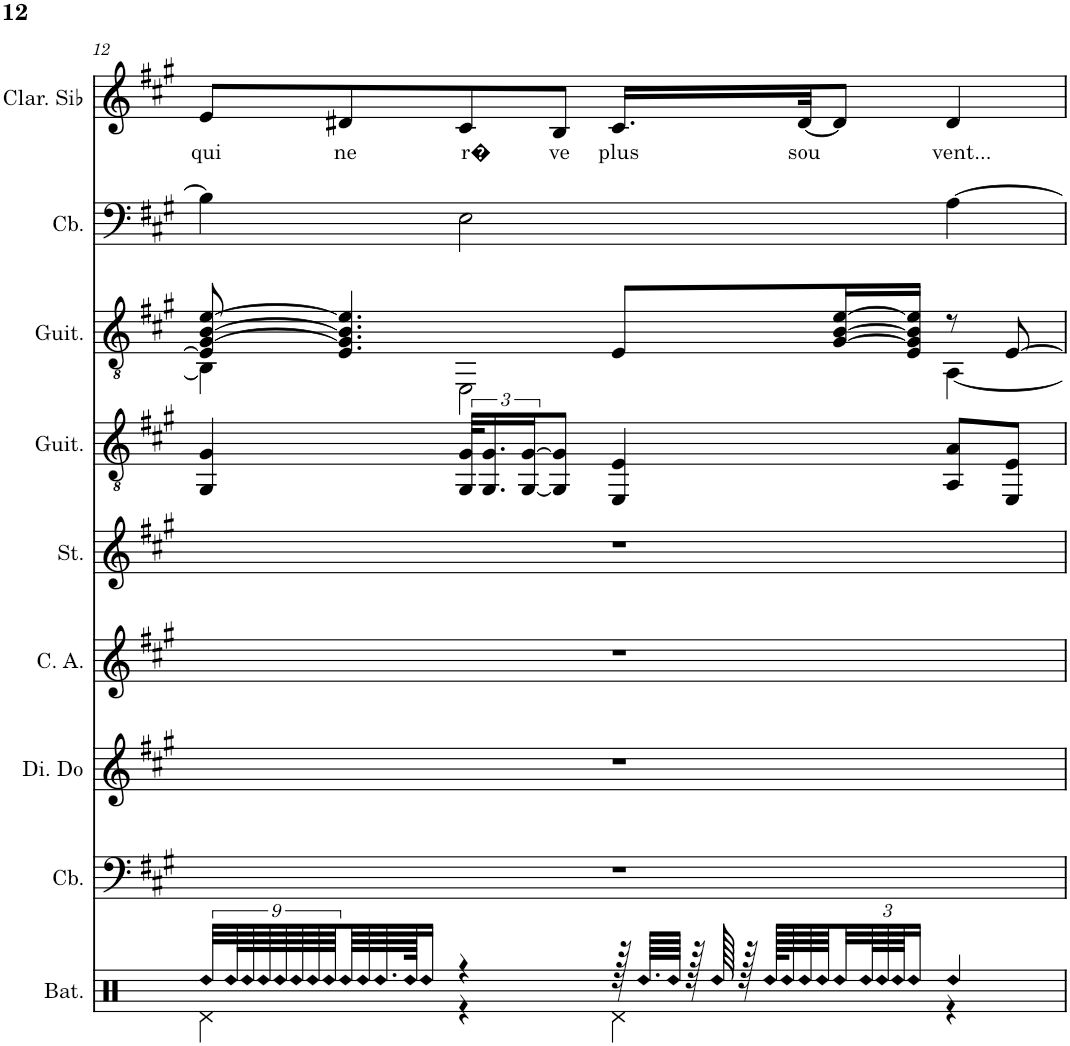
**kern	**kern	**kern	**kern	**kern	**kern	**kern	**kern	**kern	**text
*part9	*part8	*part7	*part6	*part5	*part4	*part3	*part2	*part1	*part1
*staff9	*staff8	*staff7	*staff6	*staff5	*staff4	*staff3	*staff2	*staff1	*staff1
*I"Batterie, Drums	*I"Contrebasse, Acoustic Bass	*I"Dizi en Do, Piccolo	*I"Cor anglais, English Horn	*I"Cordes, String Ensemble 2	*I"Guitare acoustique, Acoustic Guitar (steel)	*I"Guitare classique, Acoustic Guitar (nylon)	*I"Contrebasse, Acoustic Bass	*I"Clarinette en Sib	*
*I'Bat.	*I'Cb.	*I'Di. Do	*I'C. A.	*I'St.	*I'Guit.	*I'Guit.	*I'Cb.	*I'Clar. Sib	*
!!LO:PB:g=z
*clefX	*clefF4	*clefG2	*clefG2	*clefG2	*clefGv2	*clefGv2	*clefF4	*clefG2	*
*	*Trd7c12	*Trd-7c-12	*Trd4c7	*	*	*	*Trd7c12	*Trd1c2	*
*k[]	*k[f#c#g#]	*k[f#c#g#]	*k[f#c#g#]	*k[f#c#g#]	*k[f#c#g#]	*k[f#c#g#]	*k[f#c#g#]	*k[f#c#g#]	*
*M4/4	*M4/4	*M4/4	*M4/4	*M4/4	*M4/4	*M4/4	*M4/4	*M4/4	*
=12	=12	=12	=12	=12	=12	=12	=12	=12	=12
!LO:N:head=diamond	!	!	!	!	!	!	!	!	!LO:LY:b
*^	*	*	*	*	*	*^	*	*	*
36Rdd/LLL	4Rd\	1r	1r	1r	1r	4GG#/ 4G#/	8E/] [8G#/ [8B/ [8e/	4BB\]	4B\]	8e/L	qui
!LO:N:head=diamond	!	!	!	!	!	!	!	!	!	!	!
72Rdd/L	.	.	.	.	.	.	.	.	.	.	.
!LO:N:head=diamond	!	!	!	!	!	!	!	!	!	!	!
72Rdd/	.	.	.	.	.	.	.	.	.	.	.
!LO:N:head=diamond	!	!	!	!	!	!	!	!	!	!	!
72Rdd/	.	.	.	.	.	.	.	.	.	.	.
!LO:N:head=diamond	!	!	!	!	!	!	!	!	!	!	!
72Rdd/	.	.	.	.	.	.	.	.	.	.	.
!LO:N:head=diamond	!	!	!	!	!	!	!	!	!	!	!
72Rdd/	.	.	.	.	.	.	.	.	.	.	.
!LO:N:head=diamond	!	!	!	!	!	!	!	!	!	!	!
72Rdd/	.	.	.	.	.	.	.	.	.	.	.
!LO:N:head=diamond	!	!	!	!	!	!	!	!	!	!	!
72Rdd/	.	.	.	.	.	.	.	.	.	.	.
!LO:N:head=diamond	!	!	!	!	!	!	!	!	!	!	!LO:LY:b
64Rdd/	.	.	.	.	.	.	4.E/ 4.G#/] 4.B/] 4.e/]	.	.	8d#X/	ne
!LO:N:head=diamond	!	!	!	!	!	!	!	!	!	!	!
64Rdd/	.	.	.	.	.	.	.	.	.	.	.
!LO:N:head=diamond	!	!	!	!	!	!	!	!	!	!	!
64.Rdd/	.	.	.	.	.	.	.	.	.	.	.
!LO:N:head=diamond	!	!	!	!	!	!	!	!	!	!	!
128Rdd/JJK	.	.	.	.	.	.	.	.	.	.	.
!LO:N:head=diamond	!	!	!	!	!	!	!	!	!	!	!
16Rdd/JJ	.	.	.	.	.	.	.	.	.	.	.
!	!	!	!	!	!	!	!	!	!	!	!LO:LY:b
4r	4r	.	.	.	.	48GG#/ 48G#/KLL	.	2EE\	2E\	8c#/	r�
.	.	.	.	.	.	24.GG#/ 24.G#/	.	.	.	.	.
.	.	.	.	.	.	[24GG#/ [24G#/J	.	.	.	.	.
!	!	!	!	!	!	!	!	!	!	!	!LO:LY:b
.	.	.	.	.	.	8GG#/] 8G#/]J	.	.	.	8B/J	ve
!	!	!	!	!	!	!	!	!	!	!	!LO:LY:b
128r	4Rd\	.	.	.	.	4EE/ 4E/	8E/L	.	.	16.c#/LL	plus
!LO:N:head=diamond	!	!	!	!	!	!	!	!	!	!	!
64.Rdd/LLLL	.	.	.	.	.	.	.	.	.	.	.
!LO:N:head=diamond	!	!	!	!	!	!	!	!	!	!	!
64Rdd/JJJJ	.	.	.	.	.	.	.	.	.	.	.
128r	.	.	.	.	.	.	.	.	.	.	.
!LO:N:head=diamond	!	!	!	!	!	!	!	!	!	!	!
128Rdd/	.	.	.	.	.	.	.	.	.	.	.
128r	.	.	.	.	.	.	.	.	.	.	.
!LO:N:head=diamond	!	!	!	!	!	!	!	!	!	!	!
128Rdd/KLLLL	.	.	.	.	.	.	.	.	.	.	.
!LO:N:head=diamond	!	!	!	!	!	!	!	!	!	!	!
64Rdd/	.	.	.	.	.	.	.	.	.	.	.
!LO:N:head=diamond	!	!	!	!	!	!	!	!	!	!	!LO:LY:b
64Rdd/	.	.	.	.	.	.	.	.	.	[32d#/JK	sou
!LO:N:head=diamond	!	!	!	!	!	!	!	!	!	!	!
64Rdd/J	.	.	.	.	.	.	.	.	.	.	.
!LO:N:head=diamond	!	!	!	!	!	!	!	!	!	!	!
32Rdd/	.	.	.	.	.	.	[16G#/ [16B/ [16e/L	.	.	8d#/J]	.
*Xbrackettup	*	*	*	*	*	*	*	*	*	*	*
!LO:N:head=diamond	!	!	!	!	!	!	!	!	!	!	!
96Rdd/L	.	.	.	.	.	.	.	.	.	.	.
!LO:N:head=diamond	!	!	!	!	!	!	!	!	!	!	!
96Rdd/	.	.	.	.	.	.	.	.	.	.	.
!LO:N:head=diamond	!	!	!	!	!	!	!	!	!	!	!
96Rdd/JJ	.	.	.	.	.	.	.	.	.	.	.
!LO:N:head=diamond	!	!	!	!	!	!	!	!	!	!	!
16Rdd/JJ	.	.	.	.	.	.	16E/ 16G#/] 16B/] 16e/]JJ	.	.	.	.
!LO:N:head=diamond	!	!	!	!	!	!	!	!	!	!	!LO:LY:b
4Rdd/	4r	.	.	.	.	8AA/ 8A/L	8r	[4AA\	[4A\	4d#/	vent...
.	.	.	.	.	.	8EE/ 8E/J	[8E/	.	.	.	.
*v	*v	*	*	*	*	*	*v	*v	*	*	*
=	=	=	=	=	=	=	=	=	=
*-	*-	*-	*-	*-	*-	*-	*-	*-	*-
